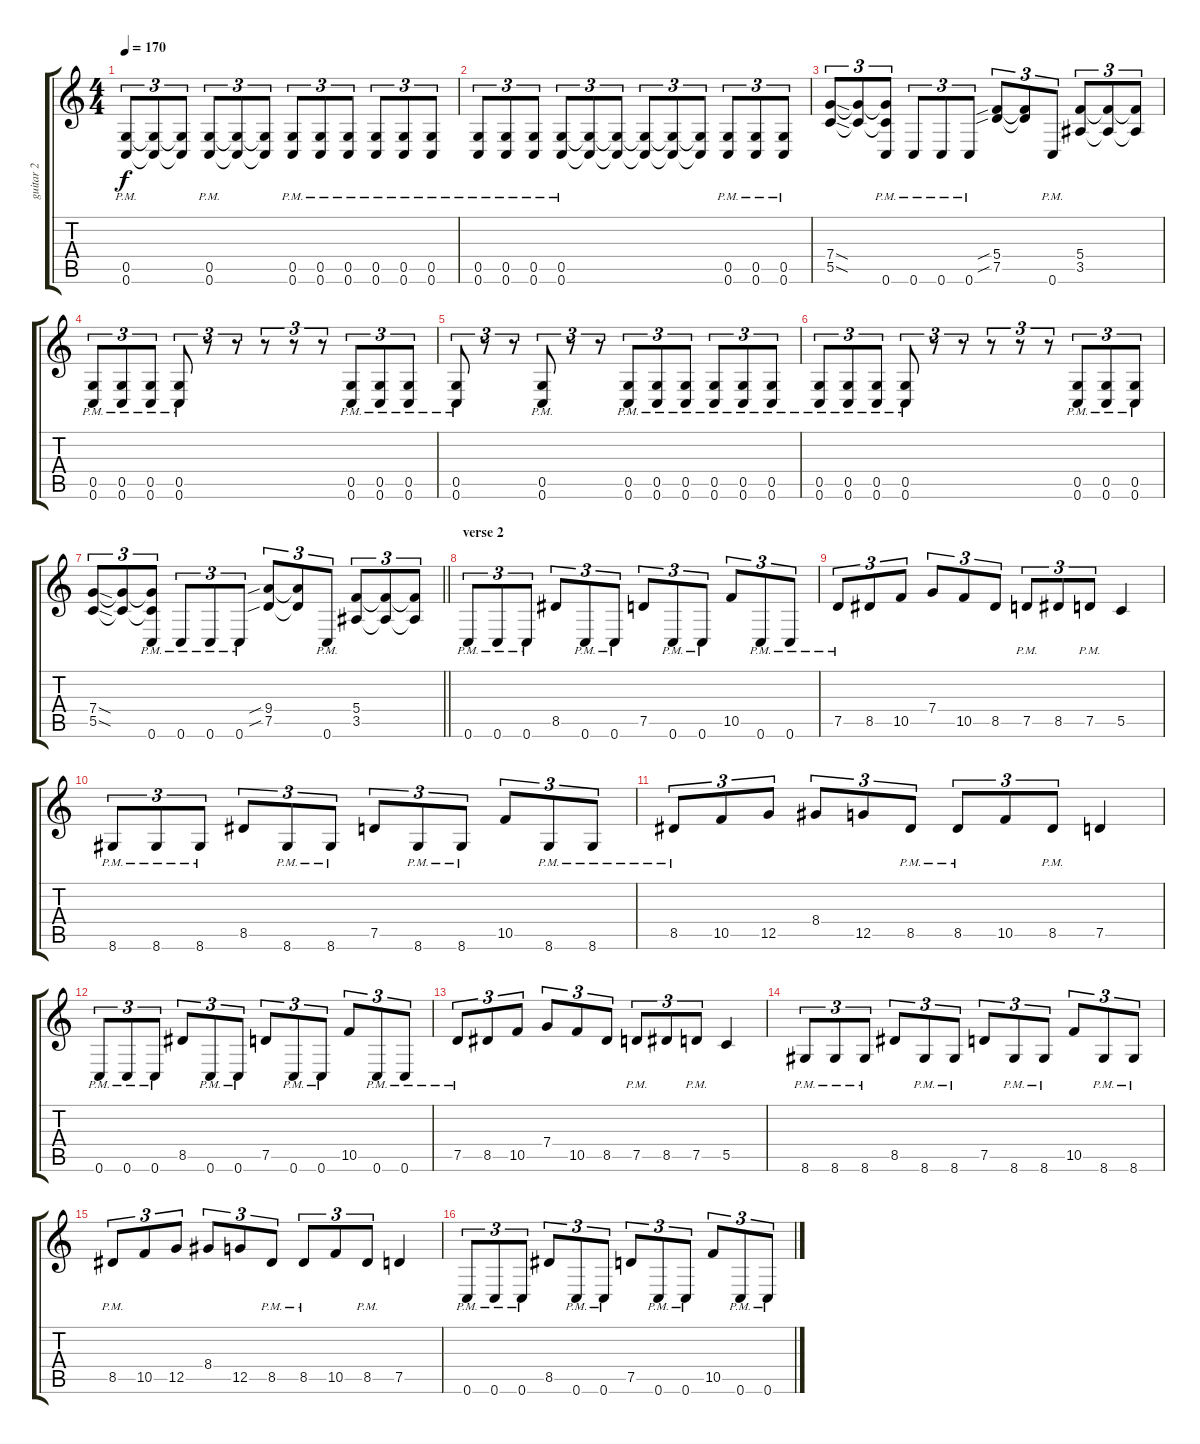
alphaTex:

\track ("guitar 2" "guitar 2") {instrument distortionguitar}
\staff {score tabs}
\tuning (D4 A3 F3 C3 G2 C2) {hide}
\ts (4 4)
\tempo 170
\clef g2
\ks c
(0.5{pm} 0.6{pm}).8{tu (3 2) dy f} (0.5{t} 0.6{t}).8{tu (3 2)} (0.5{t} 0.6{t}).8{tu (3 2)} (0.5{pm} 0.6{pm}).8{tu (3 2)} (0.5{t} 0.6{t}).8{tu (3 2)} (0.5{t} 0.6{t}).8{tu (3 2)} (0.5{pm} 0.6{pm}).8{tu (3 2)} (0.5{pm} 0.6{pm}).8{tu (3 2)} (0.5{pm} 0.6{pm}).8{tu (3 2)} (0.5{pm} 0.6{pm}).8{tu (3 2)} (0.5{pm} 0.6{pm}).8{tu (3 2)} (0.5{pm} 0.6{pm}).8{tu (3 2)} |
(0.5{pm} 0.6{pm}).8{tu (3 2)} (0.5{pm} 0.6{pm}).8{tu (3 2)} (0.5{pm} 0.6{pm}).8{tu (3 2)} (0.5{pm} 0.6{pm}).8{tu (3 2)} (0.5{t} 0.6{t}).8{tu (3 2)} (0.5{t} 0.6{t}).8{tu (3 2)} (0.5{t} 0.6{t}).8{tu (3 2)} (0.5{t} 0.6{t}).8{tu (3 2)} (0.5{t} 0.6{t}).8{tu (3 2)} (0.5{pm} 0.6{pm}).8{tu (3 2)} (0.5{pm} 0.6{pm}).8{tu (3 2)} (0.5{pm} 0.6{pm}).8{tu (3 2)} |
(7.4{sod} 5.5{sod}).8{tu (3 2)} (7.4{t} 5.5{t}).8{tu (3 2)} (7.4{t} 5.5{t} 0.6{pm}).8{tu (3 2)} 0.6{pm}.8{tu (3 2)} 0.6{pm}.8{tu (3 2)} 0.6{pm}.8{tu (3 2)} (5.4{sib} 7.5{sib}).8{tu (3 2)} (5.4{t} 7.5{t}).8{tu (3 2)} 0.6{pm}.8{tu (3 2)} (5.4 3.5).8{tu (3 2)} (5.4{t} 3.5{t}).8{tu (3 2)} (5.4{t} 3.5{t}).8{tu (3 2)} |
(0.5{pm} 0.6{pm}).8{tu (3 2)} (0.5{pm} 0.6{pm}).8{tu (3 2)} (0.5{pm} 0.6{pm}).8{tu (3 2)} (0.5{pm} 0.6{pm}).8{tu (3 2)} r.8{tu (3 2)} r.8{tu (3 2)} r.8{tu (3 2)} r.8{tu (3 2)} r.8{tu (3 2)} (0.5{pm} 0.6{pm}).8{tu (3 2)} (0.5{pm} 0.6{pm}).8{tu (3 2)} (0.5{pm} 0.6{pm}).8{tu (3 2)} |
(0.5{pm} 0.6{pm}).8{tu (3 2)} r.8{tu (3 2)} r.8{tu (3 2)} (0.5{pm} 0.6{pm}).8{tu (3 2)} r.8{tu (3 2)} r.8{tu (3 2)} (0.5{pm} 0.6{pm}).8{tu (3 2)} (0.5{pm} 0.6{pm}).8{tu (3 2)} (0.5{pm} 0.6{pm}).8{tu (3 2)} (0.5{pm} 0.6{pm}).8{tu (3 2)} (0.5{pm} 0.6{pm}).8{tu (3 2)} (0.5{pm} 0.6{pm}).8{tu (3 2)} |
(0.5{pm} 0.6{pm}).8{tu (3 2)} (0.5{pm} 0.6{pm}).8{tu (3 2)} (0.5{pm} 0.6{pm}).8{tu (3 2)} (0.5{pm} 0.6{pm}).8{tu (3 2)} r.8{tu (3 2)} r.8{tu (3 2)} r.8{tu (3 2)} r.8{tu (3 2)} r.8{tu (3 2)} (0.5{pm} 0.6{pm}).8{tu (3 2)} (0.5{pm} 0.6{pm}).8{tu (3 2)} (0.5{pm} 0.6{pm}).8{tu (3 2)} |
\barLineRight lightlight
(7.4{sod} 5.5{sod}).8{tu (3 2)} (7.4{t} 5.5{t}).8{tu (3 2)} (7.4{t} 5.5{t} 0.6{pm}).8{tu (3 2)} 0.6{pm}.8{tu (3 2)} 0.6{pm}.8{tu (3 2)} 0.6{pm}.8{tu (3 2)} (9.4{sib} 7.5{sib}).8{tu (3 2)} (9.4{t} 7.5{t}).8{tu (3 2)} 0.6{pm}.8{tu (3 2)} (5.4 3.5).8{tu (3 2)} (5.4{t} 3.5{t}).8{tu (3 2)} (5.4{t} 3.5{t}).8{tu (3 2)} |
\section ("" "verse 2")
0.6{pm}.8{tu (3 2)} 0.6{pm}.8{tu (3 2)} 0.6{pm}.8{tu (3 2)} 8.5.8{tu (3 2)} 0.6{pm}.8{tu (3 2)} 0.6{pm}.8{tu (3 2)} 7.5.8{tu (3 2)} 0.6{pm}.8{tu (3 2)} 0.6{pm}.8{tu (3 2)} 10.5.8{tu (3 2)} 0.6{pm}.8{tu (3 2)} 0.6{pm}.8{tu (3 2)} |
7.5{pm}.8{tu (3 2)} 8.5.8{tu (3 2)} 10.5.8{tu (3 2)} 7.4.8{tu (3 2)} 10.5.8{tu (3 2)} 8.5.8{tu (3 2)} 7.5{pm}.8{tu (3 2)} 8.5.8{tu (3 2)} 7.5{pm}.8{tu (3 2)} 5.5.4 |
8.6{pm}.8{tu (3 2)} 8.6{pm}.8{tu (3 2)} 8.6{pm}.8{tu (3 2)} 8.5.8{tu (3 2)} 8.6{pm}.8{tu (3 2)} 8.6{pm}.8{tu (3 2)} 7.5.8{tu (3 2)} 8.6{pm}.8{tu (3 2)} 8.6{pm}.8{tu (3 2)} 10.5.8{tu (3 2)} 8.6{pm}.8{tu (3 2)} 8.6{pm}.8{tu (3 2)} |
8.5{pm}.8{tu (3 2)} 10.5.8{tu (3 2)} 12.5.8{tu (3 2)} 8.4.8{tu (3 2)} 12.5.8{tu (3 2)} 8.5{pm}.8{tu (3 2)} 8.5{pm}.8{tu (3 2)} 10.5.8{tu (3 2)} 8.5{pm}.8{tu (3 2)} 7.5.4 |
0.6{pm}.8{tu (3 2)} 0.6{pm}.8{tu (3 2)} 0.6{pm}.8{tu (3 2)} 8.5.8{tu (3 2)} 0.6{pm}.8{tu (3 2)} 0.6{pm}.8{tu (3 2)} 7.5.8{tu (3 2)} 0.6{pm}.8{tu (3 2)} 0.6{pm}.8{tu (3 2)} 10.5.8{tu (3 2)} 0.6{pm}.8{tu (3 2)} 0.6{pm}.8{tu (3 2)} |
7.5{pm}.8{tu (3 2)} 8.5.8{tu (3 2)} 10.5.8{tu (3 2)} 7.4.8{tu (3 2)} 10.5.8{tu (3 2)} 8.5.8{tu (3 2)} 7.5{pm}.8{tu (3 2)} 8.5.8{tu (3 2)} 7.5{pm}.8{tu (3 2)} 5.5.4 |
8.6{pm}.8{tu (3 2)} 8.6{pm}.8{tu (3 2)} 8.6{pm}.8{tu (3 2)} 8.5.8{tu (3 2)} 8.6{pm}.8{tu (3 2)} 8.6{pm}.8{tu (3 2)} 7.5.8{tu (3 2)} 8.6{pm}.8{tu (3 2)} 8.6{pm}.8{tu (3 2)} 10.5.8{tu (3 2)} 8.6{pm}.8{tu (3 2)} 8.6{pm}.8{tu (3 2)} |
8.5{pm}.8{tu (3 2)} 10.5.8{tu (3 2)} 12.5.8{tu (3 2)} 8.4.8{tu (3 2)} 12.5.8{tu (3 2)} 8.5{pm}.8{tu (3 2)} 8.5{pm}.8{tu (3 2)} 10.5.8{tu (3 2)} 8.5{pm}.8{tu (3 2)} 7.5.4 |
0.6{pm}.8{tu (3 2)} 0.6{pm}.8{tu (3 2)} 0.6{pm}.8{tu (3 2)} 8.5.8{tu (3 2)} 0.6{pm}.8{tu (3 2)} 0.6{pm}.8{tu (3 2)} 7.5.8{tu (3 2)} 0.6{pm}.8{tu (3 2)} 0.6{pm}.8{tu (3 2)} 10.5.8{tu (3 2)} 0.6{pm}.8{tu (3 2)} 0.6{pm}.8{tu (3 2)}
